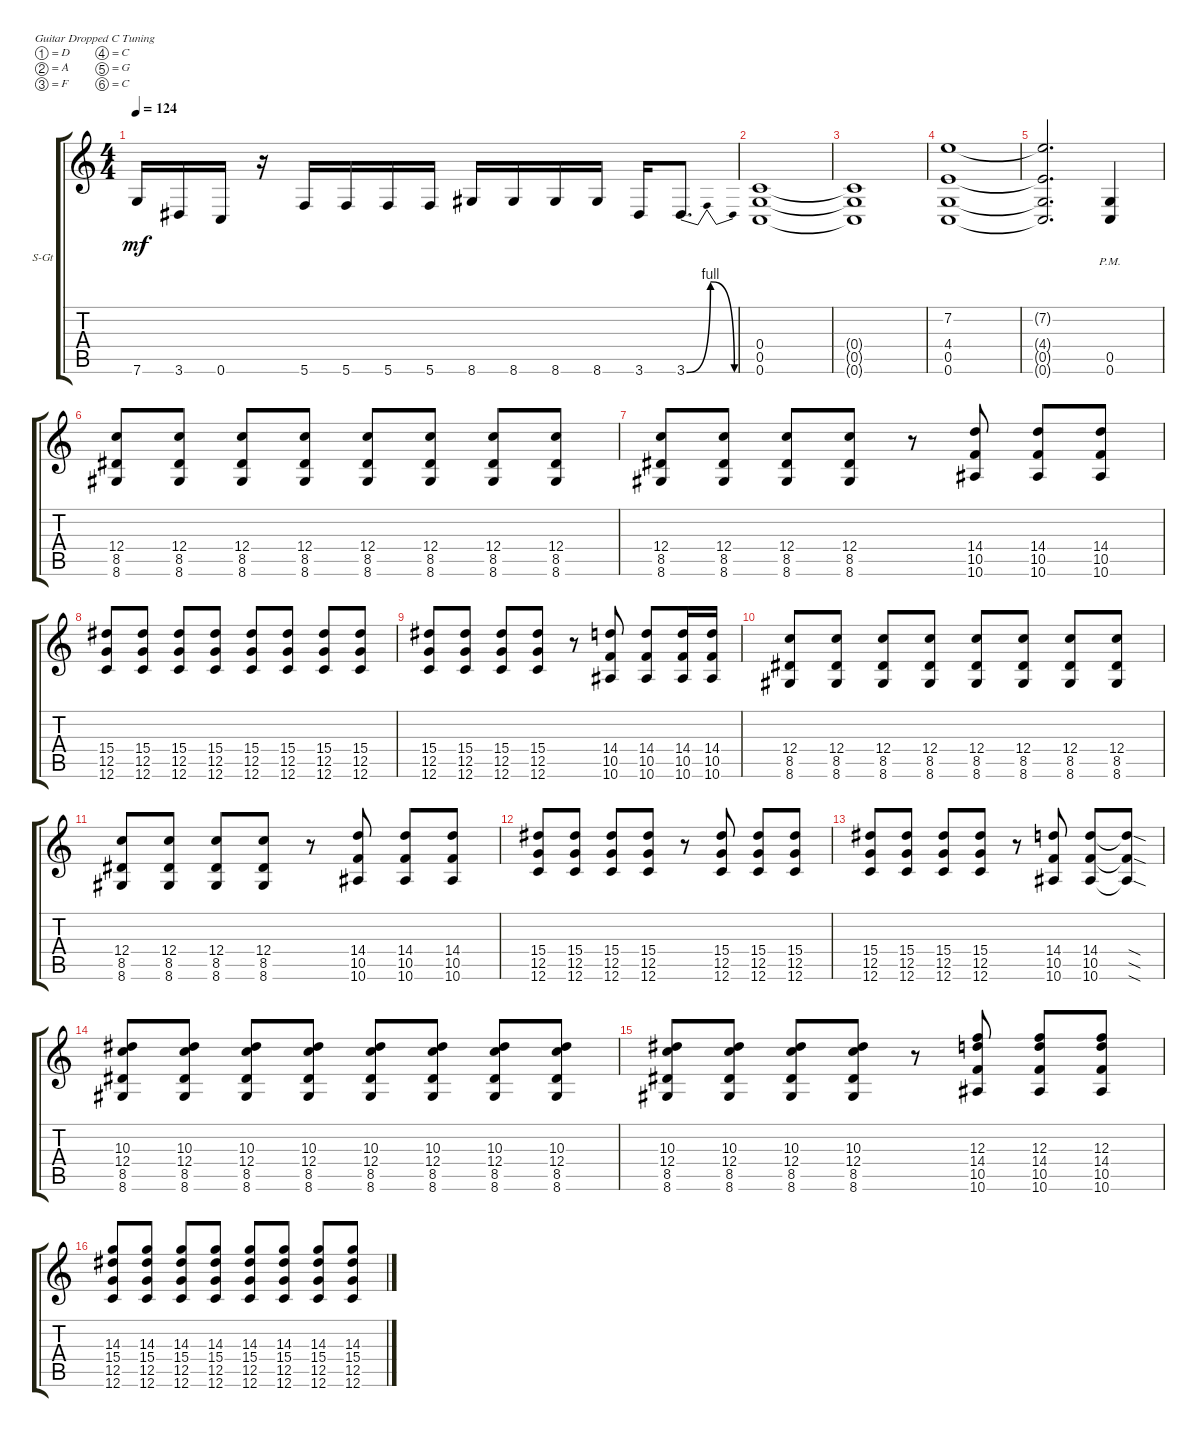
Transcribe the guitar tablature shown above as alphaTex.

\defaultSystemsLayout 4
\bracketExtendMode groupsimilarinstruments
\firstSystemTrackNameOrientation horizontal
\otherSystemsTrackNameOrientation horizontal
\track ("Guitar Left" "S-Gt") {instrument acousticguitarsteel}
\staff {score tabs}
\tuning (D4 A3 F3 C3 G2 C2)
\ts (4 4)
\tempo 124
\clef g2
\ks c
7.6.16{dy mf} 3.6.16 0.6.16 r.16 5.6.16 5.6.16 5.6.16 5.6.16 8.6.16 8.6.16 8.6.16 8.6.16 3.6.16 3.6{be (bendrelease 0 0 10.2 4 20.4 4 30.599999999999998 0)}.8{d} |
(0.6 0.5 0.4).1 |
(0.4{t} 0.5{t} 0.6{t}).1 |
(0.6 0.5 4.4 7.2).1 |
(4.4{t} 0.5{t} 0.6{t} 7.2{t}).2{d} (0.6{pm} 0.5{pm}).4 |
(8.6 8.5 12.4).8 (8.6 8.5 12.4).8 (8.6 8.5 12.4).8 (8.6 8.5 12.4).8 (12.4 8.5 8.6).8 (8.6 8.5 12.4).8 (8.6 8.5 12.4).8 (8.6 8.5 12.4).8 |
(8.6 8.5 12.4).8 (8.6 8.5 12.4).8 (8.6 8.5 12.4).8 (8.6 8.5 12.4).8 r.8 (10.6 10.5 14.4).8 (10.6 10.5 14.4).8 (10.6 10.5 14.4).8 |
(12.6 12.5 15.4).8 (12.6 12.5 15.4).8 (12.6 12.5 15.4).8 (12.6 12.5 15.4).8 (12.6 12.5 15.4).8 (12.6 12.5 15.4).8 (12.6 12.5 15.4).8 (12.6 12.5 15.4).8 |
(12.6 12.5 15.4).8 (12.6 12.5 15.4).8 (12.6 12.5 15.4).8 (12.6 12.5 15.4).8 r.8 (10.6 10.5 14.4).8 (10.6 10.5 14.4).8 (10.6 10.5 14.4).16 (10.6 10.5 14.4).16 |
(8.6 8.5 12.4).8 (8.6 8.5 12.4).8 (8.6 8.5 12.4).8 (8.6 8.5 12.4).8 (12.4 8.5 8.6).8 (8.6 8.5 12.4).8 (8.6 8.5 12.4).8 (8.6 8.5 12.4).8 |
(8.6 8.5 12.4).8 (8.6 8.5 12.4).8 (8.6 8.5 12.4).8 (8.6 8.5 12.4).8 r.8 (10.6 10.5 14.4).8 (10.6 10.5 14.4).8 (10.6 10.5 14.4).8 |
(12.6 12.5 15.4).8 (12.6 12.5 15.4).8 (12.6 12.5 15.4).8 (12.6 12.5 15.4).8 r.8 (12.6 12.5 15.4).8 (12.6 12.5 15.4).8 (12.6 12.5 15.4).8 |
(12.6 12.5 15.4).8 (12.6 12.5 15.4).8 (12.6 12.5 15.4).8 (12.6 12.5 15.4).8 r.8 (10.6 10.5 14.4).8 (10.6 10.5 14.4).8 (10.6{sod t} 10.5{sod t} 14.4{sod t}).8 |
(8.6 8.5 12.4 10.3).8 (8.6 8.5 12.4 10.3).8 (8.6 8.5 12.4 10.3).8 (8.6 8.5 12.4 10.3).8 (12.4 8.5 8.6 10.3).8 (8.6 8.5 12.4 10.3).8 (8.6 8.5 12.4 10.3).8 (8.6 8.5 12.4 10.3).8 |
(8.6 8.5 12.4 10.3).8 (8.6 8.5 12.4 10.3).8 (8.6 8.5 12.4 10.3).8 (8.6 8.5 12.4 10.3).8 r.8 (10.6 10.5 14.4 12.3).8 (10.6 10.5 14.4 12.3).8 (10.6 10.5 14.4 12.3).8 |
(12.6 12.5 15.4 14.3).8 (12.6 12.5 15.4 14.3).8 (12.6 12.5 15.4 14.3).8 (12.6 12.5 15.4 14.3).8 (12.6 12.5 15.4 14.3).8 (12.6 12.5 15.4 14.3).8 (12.6 12.5 15.4 14.3).8 (12.6 12.5 15.4 14.3).8
